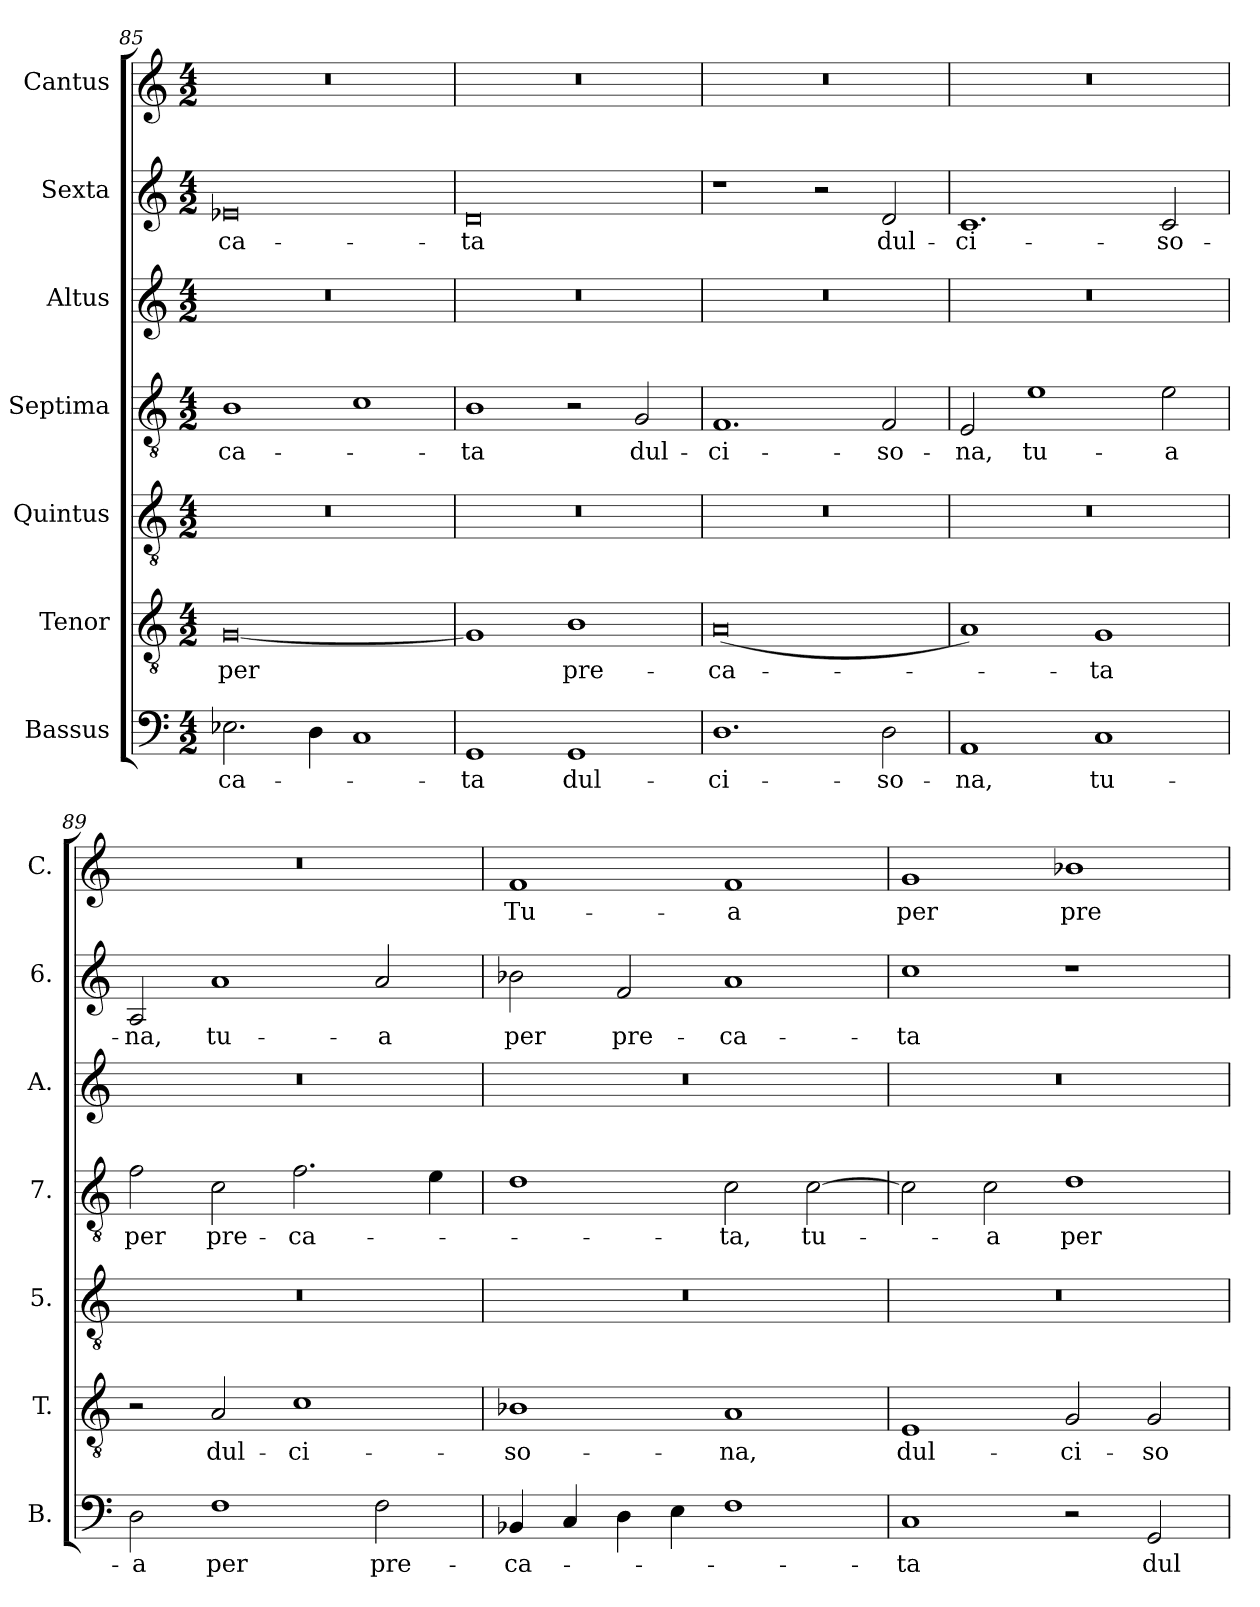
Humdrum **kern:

**kern	**text	**kern	**text	**kern	**kern	**text	**kern	**kern	**text	**kern	**text
*part7	*part7	*part6	*part6	*part5	*part4	*part4	*part3	*part2	*part2	*part1	*part1
*staff7	*staff7	*staff6	*staff6	*staff5	*staff4	*staff4	*staff3	*staff2	*staff2	*staff1	*staff1
*I"Bassus	*	*I"Tenor	*	*I"Quintus	*I"Septima	*	*I"Altus	*I"Sexta	*	*I"Cantus	*
*I'B.	*	*I'T.	*	*I'5.	*I'7.	*	*I'A.	*I'6.	*	*I'C.	*
*clefF4	*	*clefGv2	*	*clefGv2	*clefGv2	*	*clefG2	*clefG2	*	*clefG2	*
*k[]	*	*k[]	*	*k[]	*k[]	*	*k[]	*k[]	*	*k[]	*
*M4/2	*	*M4/2	*	*M4/2	*M4/2	*	*M4/2	*M4/2	*	*M4/2	*
=85	=85	=85	=85	=85	=85	=85	=85	=85	=85	=85	=85
!	!LO:LY:b	!	!LO:LY:b	!	!	!LO:LY:b	!	!	!LO:LY:b	!	!
2.E-X\	-ca-	[0G	per	0r	1B	-ca-	0r	0e-X	-ca-	0r	.
4D\	.	.	.	.	.	.	.	.	.	.	.
1C	.	.	.	.	1c	.	.	.	.	.	.
=86	=86	=86	=86	=86	=86	=86	=86	=86	=86	=86	=86
!	!LO:LY:b	!	!	!	!	!LO:LY:b	!	!	!LO:LY:b	!	!
1GG	-ta	1G]	.	0r	1B	-ta	0r	0d	-ta	0r	.
!	!LO:LY:b	!	!LO:LY:b	!	!	!	!	!	!	!	!
1GG	dul-	1B	pre-	.	2r	.	.	.	.	.	.
!	!	!	!	!	!	!LO:LY:b	!	!	!	!	!
.	.	.	.	.	2G/	dul-	.	.	.	.	.
=87	=87	=87	=87	=87	=87	=87	=87	=87	=87	=87	=87
!	!LO:LY:b	!	!LO:LY:b	!	!	!LO:LY:b	!	!	!	!	!
1.D	-ci-	(<0A	-ca-	0r	1.F	-ci-	0r	1r	.	0r	.
.	.	.	.	.	.	.	.	2r	.	.	.
!	!LO:LY:b	!	!	!	!	!LO:LY:b	!	!	!LO:LY:b	!	!
2D\	-so-	.	.	.	2F/	-so-	.	2d/	dul-	.	.
=88	=88	=88	=88	=88	=88	=88	=88	=88	=88	=88	=88
!	!LO:LY:b	!	!	!	!	!LO:LY:b	!	!	!LO:LY:b	!	!
1AA	-na,	1A)	.	0r	2E/	-na,	0r	1.c	-ci-	0r	.
!	!	!	!	!	!	!LO:LY:b	!	!	!	!	!
.	.	.	.	.	1e	tu-	.	.	.	.	.
!	!LO:LY:b	!	!LO:LY:b	!	!	!	!	!	!	!	!
1C	tu-	1G	-ta	.	.	.	.	.	.	.	.
!	!	!	!	!	!	!LO:LY:b	!	!	!LO:LY:b	!	!
.	.	.	.	.	2e\	-a	.	2c/	-so-	.	.
=89	=89	=89	=89	=89	=89	=89	=89	=89	=89	=89	=89
!	!LO:LY:b	!	!	!	!	!LO:LY:b	!	!	!LO:LY:b	!	!
2D\	-a	2r	.	0r	2f\	per	0r	2A/	-na,	0r	.
!	!LO:LY:b	!	!LO:LY:b	!	!	!LO:LY:b	!	!	!LO:LY:b	!	!
1F	per	2A/	dul-	.	2c\	pre-	.	1a	tu-	.	.
!	!	!	!LO:LY:b	!	!	!LO:LY:b	!	!	!	!	!
.	.	1c	-ci-	.	2.f\	-ca-	.	.	.	.	.
!	!LO:LY:b	!	!	!	!	!	!	!	!LO:LY:b	!	!
2F\	pre-	.	.	.	.	.	.	2a/	-a	.	.
.	.	.	.	.	4e\	.	.	.	.	.	.
=90	=90	=90	=90	=90	=90	=90	=90	=90	=90	=90	=90
!	!LO:LY:b	!	!LO:LY:b	!	!	!	!	!	!LO:LY:b	!	!LO:LY:b
4BB-X/	-ca-	1B-X	-so-	0r	1d	.	0r	2b-X\	per	1f	Tu-
4C/	.	.	.	.	.	.	.	.	.	.	.
!	!	!	!	!	!	!	!	!	!LO:LY:b	!	!
4D\	.	.	.	.	.	.	.	2f/	pre-	.	.
4E\	.	.	.	.	.	.	.	.	.	.	.
!	!	!	!LO:LY:b	!	!	!LO:LY:b	!	!	!LO:LY:b	!	!LO:LY:b
1F	.	1A	-na,	.	2c\	-ta,	.	1a	-ca-	1f	-a
!	!	!	!	!	!	!LO:LY:b	!	!	!	!	!
.	.	.	.	.	[2c\	tu-	.	.	.	.	.
=91	=91	=91	=91	=91	=91	=91	=91	=91	=91	=91	=91
!	!LO:LY:b	!	!LO:LY:b	!	!	!	!	!	!LO:LY:b	!	!LO:LY:b
1C	-ta	1E	dul-	0r	2c\]	.	0r	1cc	-ta	1g	per
!	!	!	!	!	!	!LO:LY:b	!	!	!	!	!
.	.	.	.	.	2c\	-a	.	.	.	.	.
!	!	!	!LO:LY:b	!	!	!LO:LY:b	!	!	!	!	!LO:LY:b
2r	.	2G/	-ci-	.	1d	per	.	1r	.	1b-X	pre-
!	!LO:LY:b	!	!LO:LY:b	!	!	!	!	!	!	!	!
2GG/	dul-	2G/	-so-	.	.	.	.	.	.	.	.
=	=	=	=	=	=	=	=	=	=	=	=
*-	*-	*-	*-	*-	*-	*-	*-	*-	*-	*-	*-
